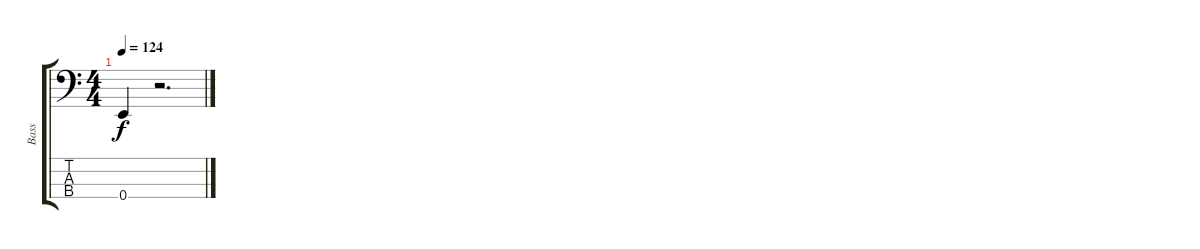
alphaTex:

\track ("Bass" "Bass") {instrument electricbasspick}
\staff {score tabs}
\tuning (G2 D2 A1 E1) {hide}
\ts (4 4)
\tempo 124
\clef f4
\ks c
0.4.4{dy f} r.2{d}
